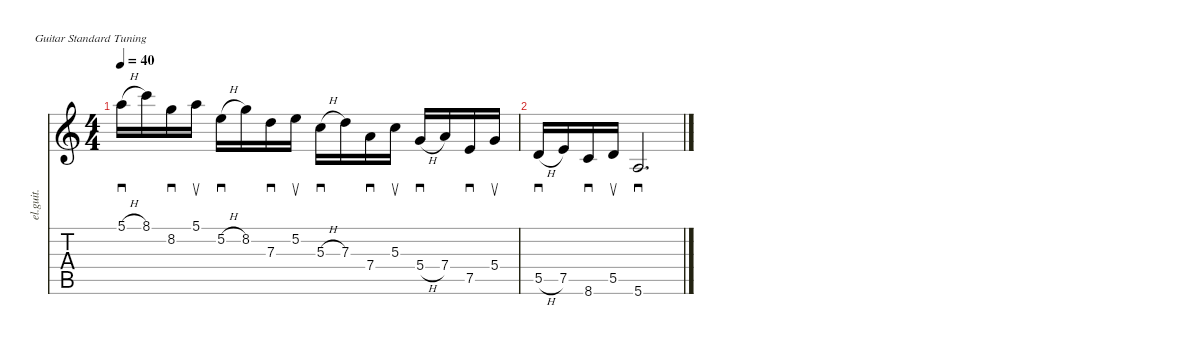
\defaultSystemsLayout 4
\hideDynamics
\bracketExtendMode nobrackets
\track ("Clean Guitar" "el.guit.") {instrument electricguitarclean}
\staff {score tabs}
\tuning (E4 B3 G3 D3 A2 E2)
\ts (4 4)
\tempo 40
\clef g2
\ks c
5.1{h}.16{sd dy mf instrument electricguitarclean beam Down} 8.1.16{beam Down} 8.2.16{sd beam Down} 5.1.16{su beam Down} 5.2{h}.16{sd beam Down} 8.2.16{beam Down} 7.3.16{sd beam Down} 5.2.16{su beam Down} 5.3{h}.16{sd beam Down} 7.3.16{beam Down} 7.4.16{sd beam Down} 5.3.16{su beam Down} 5.4{h}.16{sd beam Up} 7.4.16{beam Up} 7.5.16{sd beam Up} 5.4.16{su beam Up} |
5.5{h}.16{sd beam Up} 7.5.16{beam Up} 8.6.16{sd beam Up} 5.5.16{su beam Up} 5.6.2{d sd beam Up}
